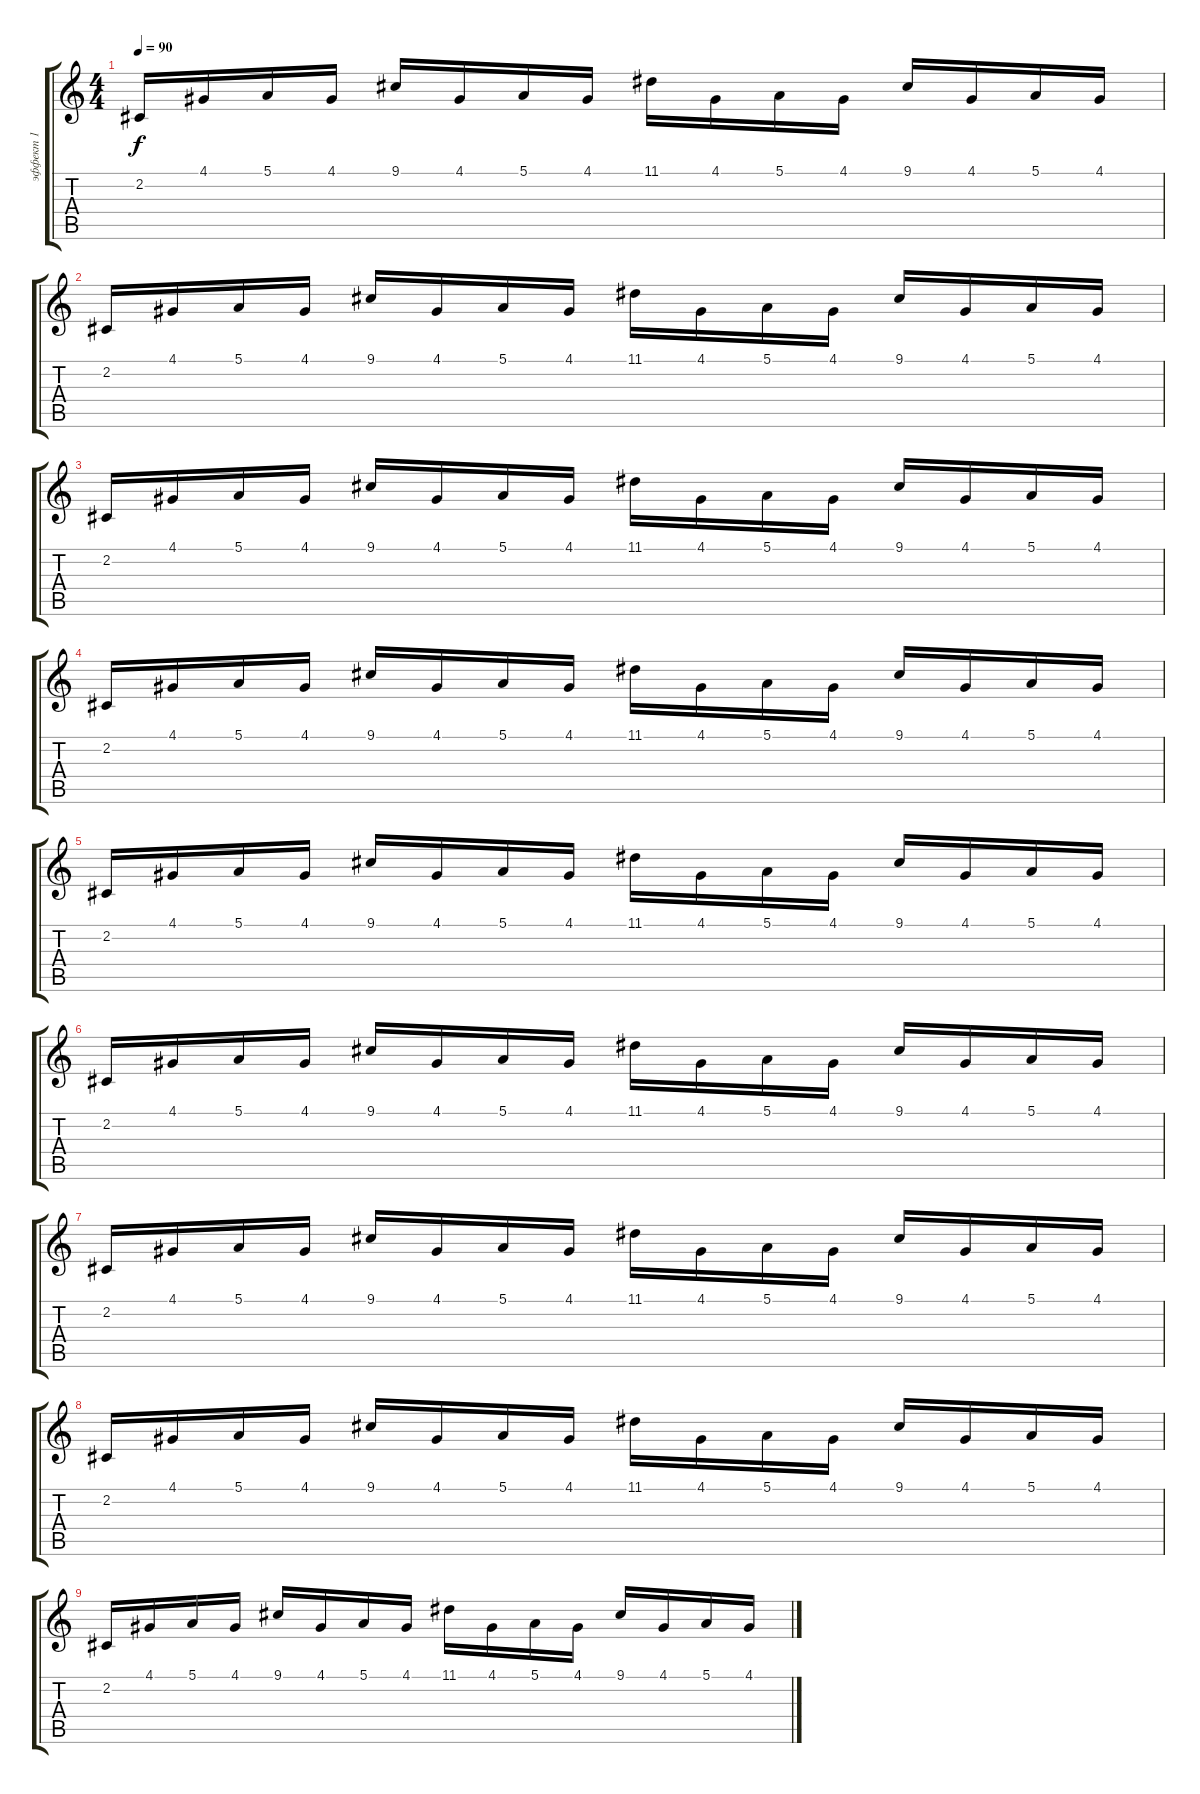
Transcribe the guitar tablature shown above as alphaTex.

\track ("эффект 1" "эффект 1") {instrument lead8bassandlead}
\staff {score tabs}
\tuning (E4 B3 G3 D3 A2 E2) {hide}
\ts (4 4)
\tempo 90
\clef g2
\ks c
2.2.16{dy f} 4.1.16 5.1.16 4.1.16 9.1.16 4.1.16 5.1.16 4.1.16 11.1.16 4.1.16 5.1.16 4.1.16 9.1.16 4.1.16 5.1.16 4.1.16 |
2.2.16 4.1.16 5.1.16 4.1.16 9.1.16 4.1.16 5.1.16 4.1.16 11.1.16 4.1.16 5.1.16 4.1.16 9.1.16 4.1.16 5.1.16 4.1.16 |
2.2.16 4.1.16 5.1.16 4.1.16 9.1.16 4.1.16 5.1.16 4.1.16 11.1.16 4.1.16 5.1.16 4.1.16 9.1.16 4.1.16 5.1.16 4.1.16 |
2.2.16 4.1.16 5.1.16 4.1.16 9.1.16 4.1.16 5.1.16 4.1.16 11.1.16 4.1.16 5.1.16 4.1.16 9.1.16 4.1.16 5.1.16 4.1.16 |
2.2.16 4.1.16 5.1.16 4.1.16 9.1.16 4.1.16 5.1.16 4.1.16 11.1.16 4.1.16 5.1.16 4.1.16 9.1.16 4.1.16 5.1.16 4.1.16 |
2.2.16 4.1.16 5.1.16 4.1.16 9.1.16 4.1.16 5.1.16 4.1.16 11.1.16 4.1.16 5.1.16 4.1.16 9.1.16 4.1.16 5.1.16 4.1.16 |
2.2.16 4.1.16 5.1.16 4.1.16 9.1.16 4.1.16 5.1.16 4.1.16 11.1.16 4.1.16 5.1.16 4.1.16 9.1.16 4.1.16 5.1.16 4.1.16 |
2.2.16 4.1.16 5.1.16 4.1.16 9.1.16 4.1.16 5.1.16 4.1.16 11.1.16 4.1.16 5.1.16 4.1.16 9.1.16 4.1.16 5.1.16 4.1.16 |
2.2.16 4.1.16 5.1.16 4.1.16 9.1.16 4.1.16 5.1.16 4.1.16 11.1.16 4.1.16 5.1.16 4.1.16 9.1.16 4.1.16 5.1.16 4.1.16
